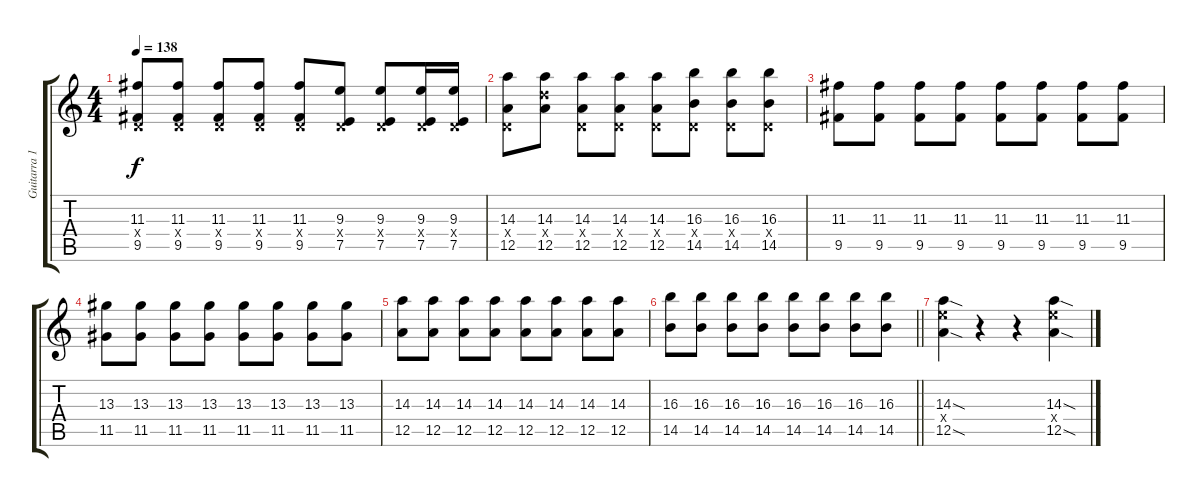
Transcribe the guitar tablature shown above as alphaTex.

\track ("Guitarra 1 - Mathias" "Guitarra 1") {instrument overdrivenguitar}
\staff {score tabs}
\tuning (E4 B3 G3 D3 A2 E2) {hide}
\ts (4 4)
\tempo 138
\clef g2
\ks c
(11.3 0.4{x} 9.5).8{dy f} (11.3 0.4{x} 9.5).8 (11.3 0.4{x} 9.5).8 (11.3 0.4{x} 9.5).8 (11.3 0.4{x} 9.5).8 (9.3 0.4{x} 7.5).8 (9.3 0.4{x} 7.5).8 (9.3 0.4{x} 7.5).16 (9.3 0.4{x} 7.5).16 |
(14.3 0.4{x} 12.5).8 (14.3 12.4{x} 12.5).8 (14.3 0.4{x} 12.5).8 (14.3 0.4{x} 12.5).8 (14.3 0.4{x} 12.5).8 (16.3 0.4{x} 14.5).8 (16.3 0.4{x} 14.5).8 (16.3 0.4{x} 14.5).8 |
(11.3 9.5).8 (11.3 9.5).8 (11.3 9.5).8 (11.3 9.5).8 (11.3 9.5).8 (11.3 9.5).8 (11.3 9.5).8 (11.3 9.5).8 |
(13.3 11.5).8 (13.3 11.5).8 (13.3 11.5).8 (13.3 11.5).8 (13.3 11.5).8 (13.3 11.5).8 (13.3 11.5).8 (13.3 11.5).8 |
(14.3 12.5).8 (14.3 12.5).8 (14.3 12.5).8 (14.3 12.5).8 (14.3 12.5).8 (14.3 12.5).8 (14.3 12.5).8 (14.3 12.5).8 |
\barLineRight lightlight
(16.3 14.5).8 (16.3 14.5).8 (16.3 14.5).8 (16.3 14.5).8 (16.3 14.5).8 (16.3 14.5).8 (16.3 14.5).8 (16.3 14.5).8 |
(14.3{sod} 14.4{x} 12.5{sod}).4 r.4 r.4 (14.3{sod} 14.4{x} 12.5{sod}).4
